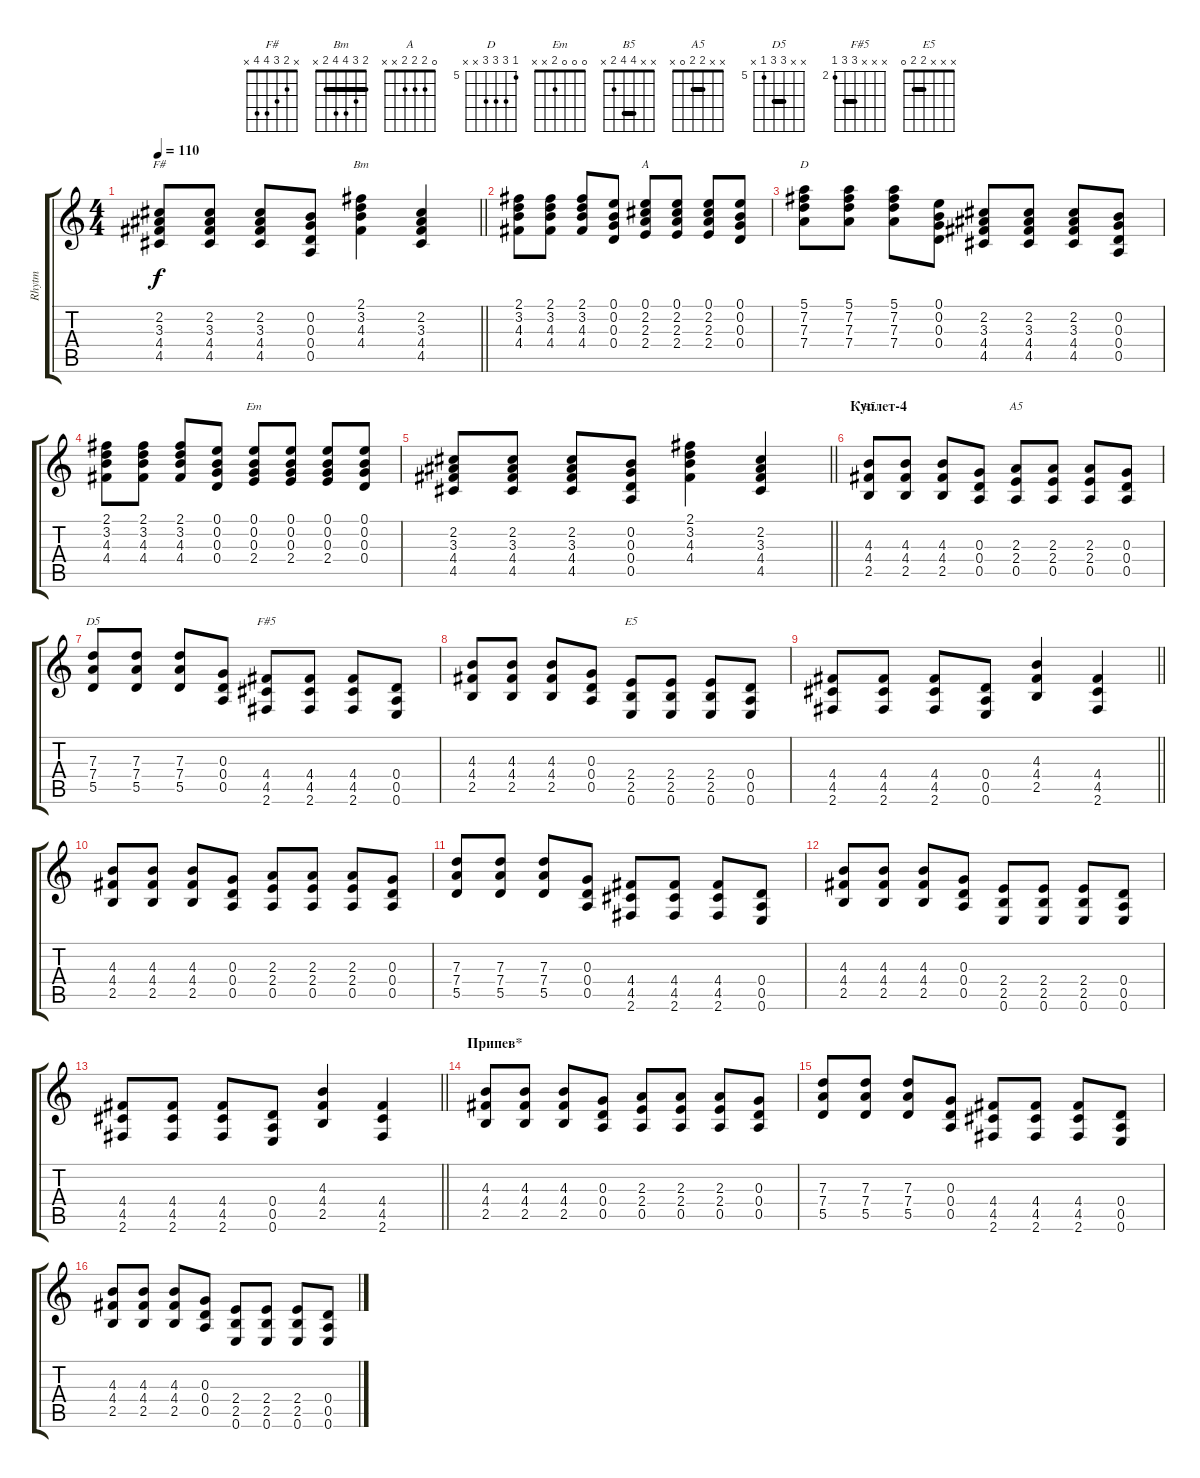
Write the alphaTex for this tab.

\track ("Rhytm" "Rhytm") {instrument distortionguitar}
\staff {score tabs}
\tuning (E4 B3 G3 D3 A2 E2) {hide}
\chord ("F#" x 2 3 4 4 x)
\chord ("Bm" 2 3 4 4 2 x) {barre 2}
\chord ("A" 0 2 2 2 x x)
\chord ("D" 5 7 7 7 x x) {firstfret 5}
\chord ("Em" 0 0 0 2 x x)
\chord ("B5" x x 4 4 2 x) {barre 4}
\chord ("A5" x x 2 2 0 x) {barre 2}
\chord ("D5" x x 7 7 5 x) {firstfret 5 barre 7}
\chord ("F#5" x x x 4 4 2) {firstfret 2 barre 4}
\chord ("E5" x x x 2 2 0) {barre 2}
\ts (4 4)
\tempo 110
\clef g2
\barLineRight lightlight
\ks c
(2.2 3.3 4.4 4.5).8{ch "F#" dy f} (2.2 3.3 4.4 4.5).8 (2.2 3.3 4.4 4.5).8 (0.2 0.3 0.4 0.5).8 (2.1 3.2 4.3 4.4).4{ch "Bm"} (2.2 3.3 4.4 4.5).4 |
(2.1 3.2 4.3 4.4).8 (2.1 3.2 4.3 4.4).8 (2.1 3.2 4.3 4.4).8 (0.1 0.2 0.3 0.4).8 (0.1 2.2 2.3 2.4).8{ch "A"} (0.1 2.2 2.3 2.4).8 (0.1 2.2 2.3 2.4).8 (0.1 0.2 0.3 0.4).8 |
(5.1 7.2 7.3 7.4).8{ch "D"} (5.1 7.2 7.3 7.4).8 (5.1 7.2 7.3 7.4).8 (0.1 0.2 0.3 0.4).8 (2.2 3.3 4.4 4.5).8 (2.2 3.3 4.4 4.5).8 (2.2 3.3 4.4 4.5).8 (0.2 0.3 0.4 0.5).8 |
(2.1 3.2 4.3 4.4).8 (2.1 3.2 4.3 4.4).8 (2.1 3.2 4.3 4.4).8 (0.1 0.2 0.3 0.4).8 (0.1 0.2 0.3 2.4).8{ch "Em"} (0.1 0.2 0.3 2.4).8 (0.1 0.2 0.3 2.4).8 (0.1 0.2 0.3 0.4).8 |
\barLineRight lightlight
(2.2 3.3 4.4 4.5).8 (2.2 3.3 4.4 4.5).8 (2.2 3.3 4.4 4.5).8 (0.2 0.3 0.4 0.5).8 (2.1 3.2 4.3 4.4).4 (2.2 3.3 4.4 4.5).4 |
\section ("" "Куплет-4")
(4.3 4.4 2.5).8{ch "B5"} (4.3 4.4 2.5).8 (4.3 4.4 2.5).8 (0.3 0.4 0.5).8 (2.3 2.4 0.5).8{ch "A5"} (2.3 2.4 0.5).8 (2.3 2.4 0.5).8 (0.3 0.4 0.5).8 |
(7.3 7.4 5.5).8{ch "D5"} (7.3 7.4 5.5).8 (7.3 7.4 5.5).8 (0.3 0.4 0.5).8 (4.4 4.5 2.6).8{ch "F#5"} (4.4 4.5 2.6).8 (4.4 4.5 2.6).8 (0.4 0.5 0.6).8 |
(4.3 4.4 2.5).8 (4.3 4.4 2.5).8 (4.3 4.4 2.5).8 (0.3 0.4 0.5).8 (2.4 2.5 0.6).8{ch "E5"} (2.4 2.5 0.6).8 (2.4 2.5 0.6).8 (0.4 0.5 0.6).8 |
\barLineRight lightlight
(4.4 4.5 2.6).8 (4.4 4.5 2.6).8 (4.4 4.5 2.6).8 (0.4 0.5 0.6).8 (4.3 4.4 2.5).4 (4.4 4.5 2.6).4 |
(4.3 4.4 2.5).8 (4.3 4.4 2.5).8 (4.3 4.4 2.5).8 (0.3 0.4 0.5).8 (2.3 2.4 0.5).8 (2.3 2.4 0.5).8 (2.3 2.4 0.5).8 (0.3 0.4 0.5).8 |
(7.3 7.4 5.5).8 (7.3 7.4 5.5).8 (7.3 7.4 5.5).8 (0.3 0.4 0.5).8 (4.4 4.5 2.6).8 (4.4 4.5 2.6).8 (4.4 4.5 2.6).8 (0.4 0.5 0.6).8 |
(4.3 4.4 2.5).8 (4.3 4.4 2.5).8 (4.3 4.4 2.5).8 (0.3 0.4 0.5).8 (2.4 2.5 0.6).8 (2.4 2.5 0.6).8 (2.4 2.5 0.6).8 (0.4 0.5 0.6).8 |
\barLineRight lightlight
(4.4 4.5 2.6).8 (4.4 4.5 2.6).8 (4.4 4.5 2.6).8 (0.4 0.5 0.6).8 (4.3 4.4 2.5).4 (4.4 4.5 2.6).4 |
\section ("" "Припев*")
(4.3 4.4 2.5).8 (4.3 4.4 2.5).8 (4.3 4.4 2.5).8 (0.3 0.4 0.5).8 (2.3 2.4 0.5).8 (2.3 2.4 0.5).8 (2.3 2.4 0.5).8 (0.3 0.4 0.5).8 |
(7.3 7.4 5.5).8 (7.3 7.4 5.5).8 (7.3 7.4 5.5).8 (0.3 0.4 0.5).8 (4.4 4.5 2.6).8 (4.4 4.5 2.6).8 (4.4 4.5 2.6).8 (0.4 0.5 0.6).8 |
(4.3 4.4 2.5).8 (4.3 4.4 2.5).8 (4.3 4.4 2.5).8 (0.3 0.4 0.5).8 (2.4 2.5 0.6).8 (2.4 2.5 0.6).8 (2.4 2.5 0.6).8 (0.4 0.5 0.6).8
